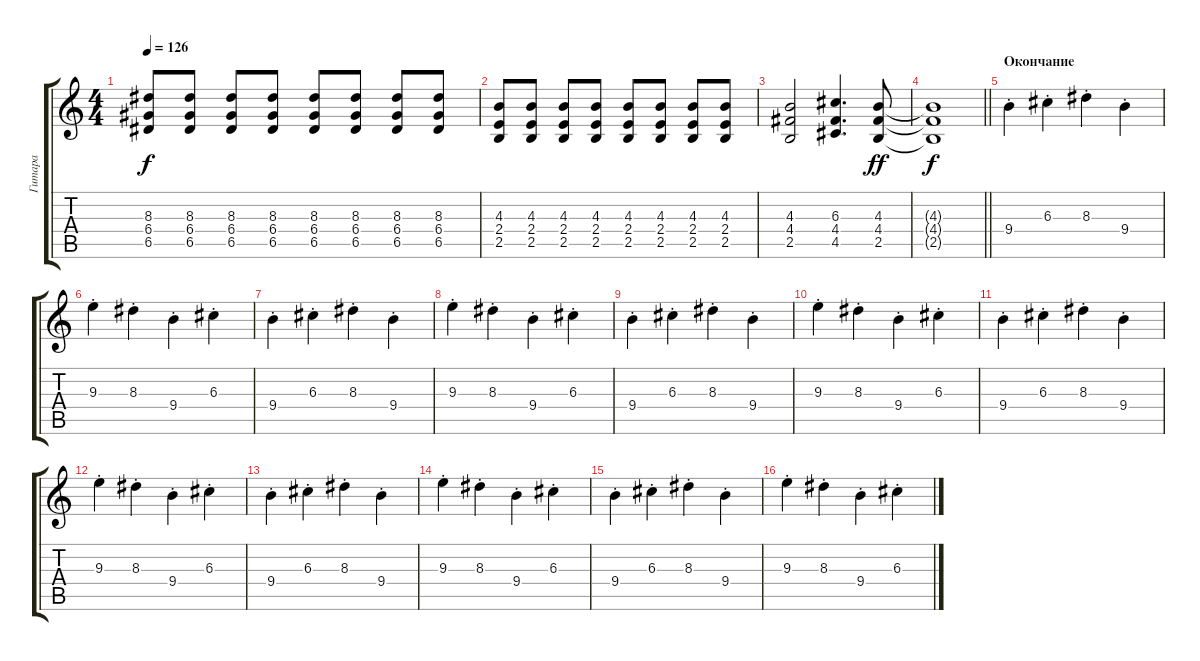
\track ("Гитара" "Гитара") {instrument distortionguitar}
\staff {score tabs}
\tuning (E4 B3 G3 D3 A2 E2) {hide}
\ts (4 4)
\tempo 126
\clef g2
\ks c
(8.3 6.4 6.5).8{dy f} (8.3 6.4 6.5).8 (8.3 6.4 6.5).8 (8.3 6.4 6.5).8 (8.3 6.4 6.5).8 (8.3 6.4 6.5).8 (8.3 6.4 6.5).8 (8.3 6.4 6.5).8 |
(4.3 2.4 2.5).8 (4.3 2.4 2.5).8 (4.3 2.4 2.5).8 (4.3 2.4 2.5).8 (4.3 2.4 2.5).8 (4.3 2.4 2.5).8 (4.3 2.4 2.5).8 (4.3 2.4 2.5).8 |
(4.3 4.4 2.5).2 (6.3 4.4 4.5).4{d} (4.3 4.4 2.5).8{dy ff} |
\barLineRight lightlight
(4.3{t} 4.4{t} 2.5{t}).1{dy f} |
\section ("" "Окончание")
9.4{st}.4 6.3{st}.4 8.3{st}.4 9.4{st}.4 |
9.3{st}.4 8.3{st}.4 9.4{st}.4 6.3{st}.4 |
9.4{st}.4 6.3{st}.4 8.3{st}.4 9.4{st}.4 |
9.3{st}.4 8.3{st}.4 9.4{st}.4 6.3{st}.4 |
9.4{st}.4 6.3{st}.4 8.3{st}.4 9.4{st}.4 |
9.3{st}.4 8.3{st}.4 9.4{st}.4 6.3{st}.4 |
9.4{st}.4 6.3{st}.4 8.3{st}.4 9.4{st}.4 |
9.3{st}.4 8.3{st}.4 9.4{st}.4 6.3{st}.4 |
9.4{st}.4 6.3{st}.4 8.3{st}.4 9.4{st}.4 |
9.3{st}.4 8.3{st}.4 9.4{st}.4 6.3{st}.4 |
9.4{st}.4 6.3{st}.4 8.3{st}.4 9.4{st}.4 |
9.3{st}.4 8.3{st}.4 9.4{st}.4 6.3{st}.4
